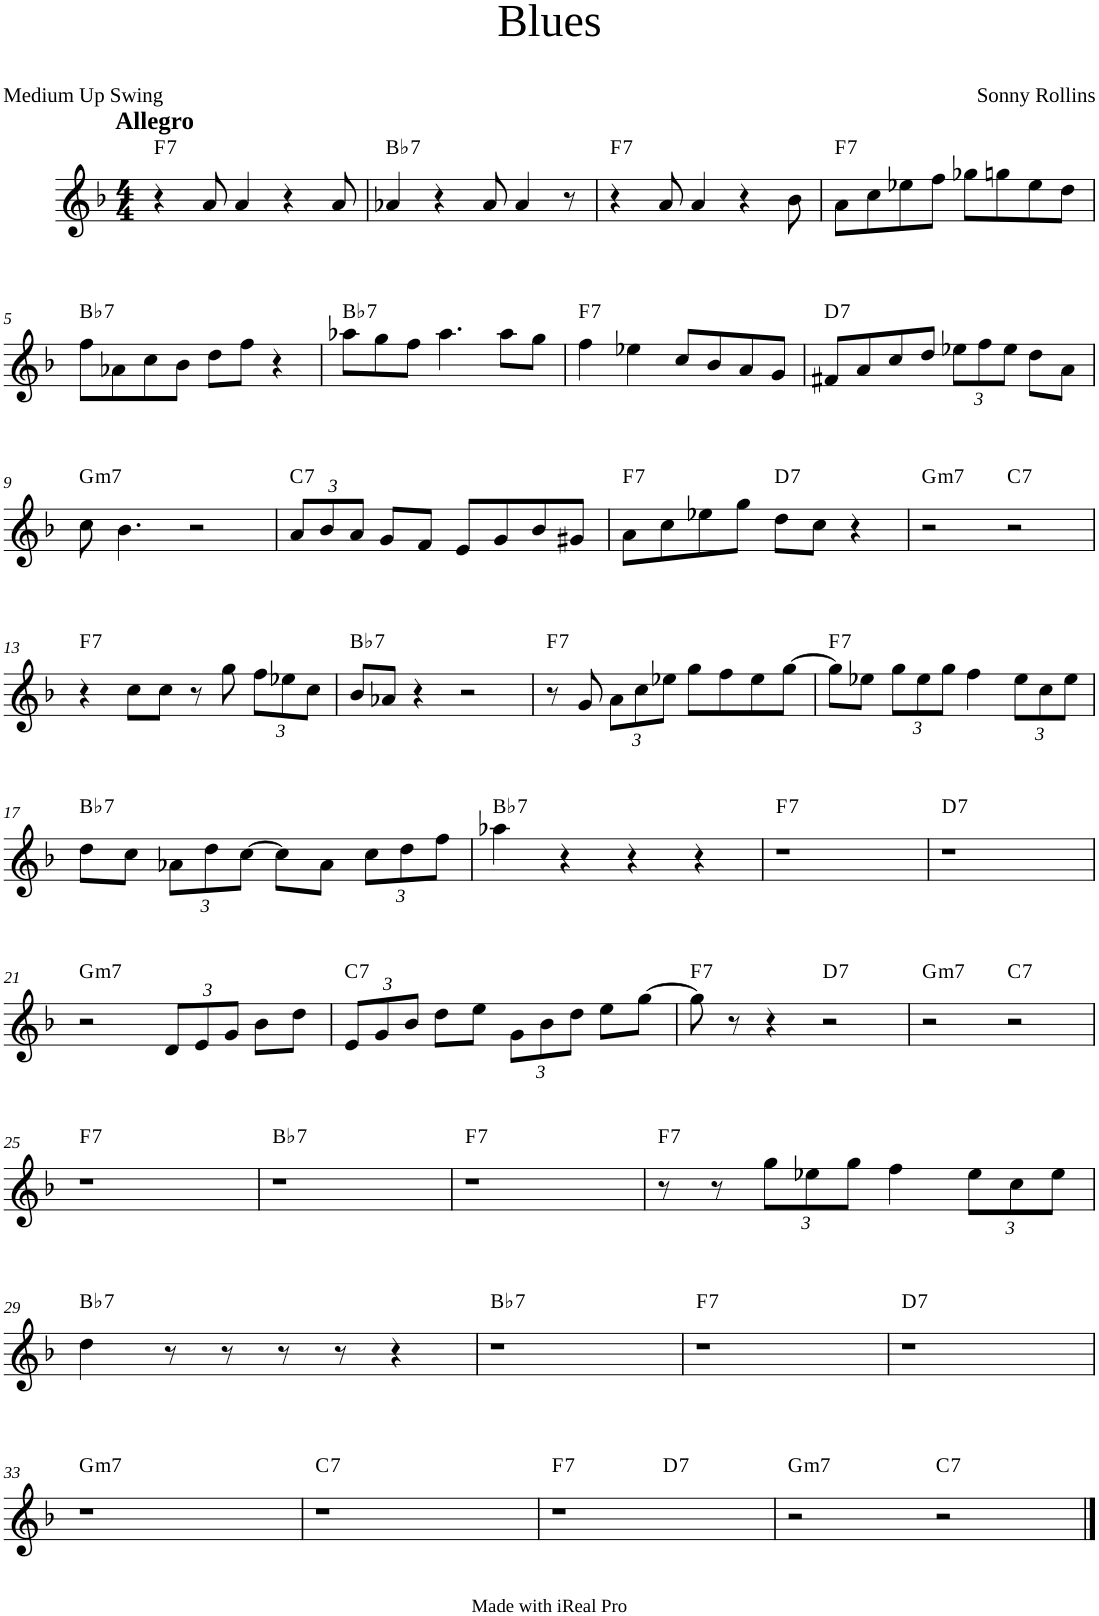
**kern	**harte
*part1	*part1
*staff1	*
*I"Lead sheet	*
*clefG2	*
*k[b-]	*
*F:	*
*M4/4	*
=1	=1
!LO:TX:a:B:t=Allegro	!LO:H:kt=7
4r	F:7
8a/	.
4a/	.
4r	.
8a/	.
=2	=2
!	!LO:H:kt=7
4a-X/	Bb:7
4r	.
8a-/	.
4a-/	.
8r	.
=3	=3
!	!LO:H:kt=7
4r	F:7
8a/	.
4a/	.
4r	.
8b-\	.
=4	=4
!	!LO:H:kt=7
8a\L	F:7
8cc\	.
8ee-X\	.
8ff\J	.
8gg-X\L	.
8ggn\	.
8ee-\	.
8dd\J	.
!!LO:LB:g=z
=5	=5
!	!LO:H:kt=7
8ff\L	Bb:7
8a-X\	.
8cc\	.
8b-\J	.
8dd\L	.
8ff\J	.
4r	.
=6	=6
!	!LO:H:kt=7
8aa-X\L	Bb:7
8gg\	.
8ff\J	.
4.aa-\	.
8aa-\L	.
8gg\J	.
=7	=7
!	!LO:H:kt=7
4ff\	F:7
4ee-X\	.
8cc/L	.
8b-/	.
8a/	.
8g/J	.
=8	=8
!	!LO:H:kt=7
8f#X/L	D:7
8a/	.
8cc/	.
8dd/J	.
*Xbrackettup	*
12ee-X\L	.
12ff\	.
12ee-\J	.
8dd\L	.
8a\J	.
!!LO:LB:g=z
=9	=9
!	!LO:H:kt=m7
8cc\	G:min7
4.b-\	.
2r	.
=10	=10
!	!LO:H:kt=7
12a/L	C:7
12b-/	.
12a/J	.
8g/L	.
8f/J	.
8e/L	.
8g/	.
8b-/	.
8g#X/J	.
=11	=11
!	!LO:H:kt=7
8a\L	F:7
8cc\	.
8ee-X\	.
8gg\J	.
!	!LO:H:kt=7
8dd\L	D:7
8cc\J	.
4r	.
=12	=12
!	!LO:H:kt=m7
2r	G:min7
!	!LO:H:kt=7
2r	C:7
!!LO:LB:g=z
=13	=13
!	!LO:H:kt=7
4r	F:7
8cc\L	.
8cc\J	.
8r	.
8gg\	.
12ff\L	.
12ee-X\	.
12cc\J	.
=14	=14
!	!LO:H:kt=7
8b-/L	Bb:7
8a-X/J	.
4r	.
2r	.
=15	=15
!	!LO:H:kt=7
8r	F:7
8g/	.
12a\L	.
12cc\	.
12ee-X\J	.
8gg\L	.
8ff\	.
8ee-\	.
[8gg\J	.
=16	=16
!	!LO:H:kt=7
8gg\L]	F:7
8ee-X\J	.
12gg\L	.
12ee-\	.
12gg\J	.
4ff\	.
12ee-\L	.
12cc\	.
12ee-\J	.
!!LO:LB:g=z
=17	=17
!	!LO:H:kt=7
8dd\L	Bb:7
8cc\J	.
12a-X\L	.
12dd\	.
[12cc\J	.
8cc\L]	.
8a-\J	.
12cc\L	.
12dd\	.
12ff\J	.
=18	=18
!	!LO:H:kt=7
4aa-X\	Bb:7
4r	.
4r	.
4r	.
=19	=19
!	!LO:H:kt=7
1r	F:7
=20	=20
!	!LO:H:kt=7
1r	D:7
!!LO:LB:g=z
=21	=21
!	!LO:H:kt=m7
2r	G:min7
12d/L	.
12e/	.
12g/J	.
8b-\L	.
8dd\J	.
=22	=22
!	!LO:H:kt=7
12e/L	C:7
12g/	.
12b-/J	.
8dd\L	.
8ee\J	.
12g\L	.
12b-\	.
12dd\J	.
8ee\L	.
[8gg\J	.
=23	=23
!	!LO:H:kt=7
8gg\]	F:7
8r	.
4r	.
!	!LO:H:kt=7
2r	D:7
=24	=24
!	!LO:H:kt=m7
2r	G:min7
!	!LO:H:kt=7
2r	C:7
!!LO:LB:g=z
=25	=25
!	!LO:H:kt=7
1r	F:7
=26	=26
!	!LO:H:kt=7
1r	Bb:7
=27	=27
!	!LO:H:kt=7
1r	F:7
=28	=28
!	!LO:H:kt=7
8r	F:7
8r	.
12gg\L	.
12ee-X\	.
12gg\J	.
4ff\	.
12ee-\L	.
12cc\	.
12ee-\J	.
!!LO:LB:g=z
=29	=29
!	!LO:H:kt=7
4dd\	Bb:7
8r	.
8r	.
8r	.
8r	.
4r	.
=30	=30
!	!LO:H:kt=7
1r	Bb:7
=31	=31
!	!LO:H:kt=7
1r	F:7
=32	=32
!	!LO:H:kt=7
1r	D:7
!!LO:LB:g=z
=33	=33
!	!LO:H:kt=m7
1r	G:min7
=34	=34
!	!LO:H:kt=7
1r	C:7
=35	=35
!	!LO:H:kt=7
*^	*
1r	2ryy	F:7
!	!	!LO:H:kt=7
.	2ryy	D:7
=36	=36	=36
!	!	!LO:H:kt=m7
*v	*v	*
2r	G:min7
!	!LO:H:kt=7
2r	C:7
==	==
*-	*-
